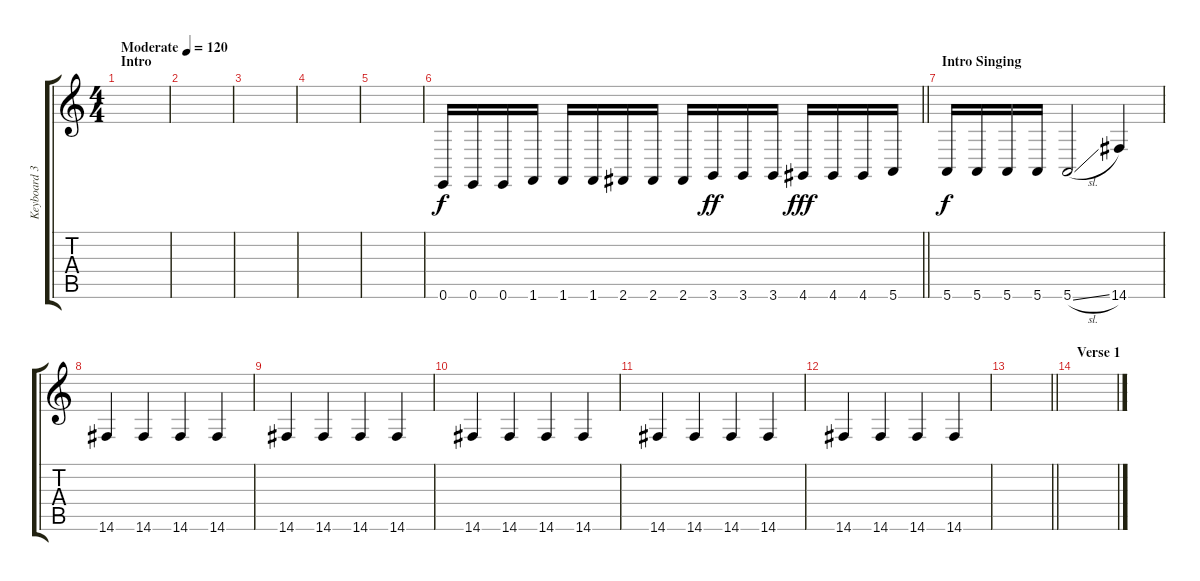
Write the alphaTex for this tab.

\track ("Keyboard 3" "Keyboard 3") {instrument pad3polysynth}
\staff {score tabs}
\tuning (E4 B3 G3 D3 A2 E2) {hide}
\ts (4 4)
\section ("" "Intro")
\tempo (120 "Moderate")
\clef g2
\ks c
|
|
|
|
|
\barLineRight lightlight
0.6.16 0.6.16 0.6.16 1.6.16 1.6.16 1.6.16 2.6.16 2.6.16 2.6.16 3.6.16{dy ff} 3.6.16 3.6.16 4.6.16{dy fff} 4.6.16 4.6.16 5.6.16 |
\section ("" "Intro Singing")
5.6.16{dy f} 5.6.16 5.6.16 5.6.16 5.6{sl}.2 14.6.4 |
14.6.4 14.6.4 14.6.4 14.6.4 |
14.6.4 14.6.4 14.6.4 14.6.4 |
14.6.4 14.6.4 14.6.4 14.6.4 |
14.6.4 14.6.4 14.6.4 14.6.4 |
14.6.4 14.6.4 14.6.4 14.6.4 |
\barLineRight lightlight
|
\section ("" "Verse 1")
